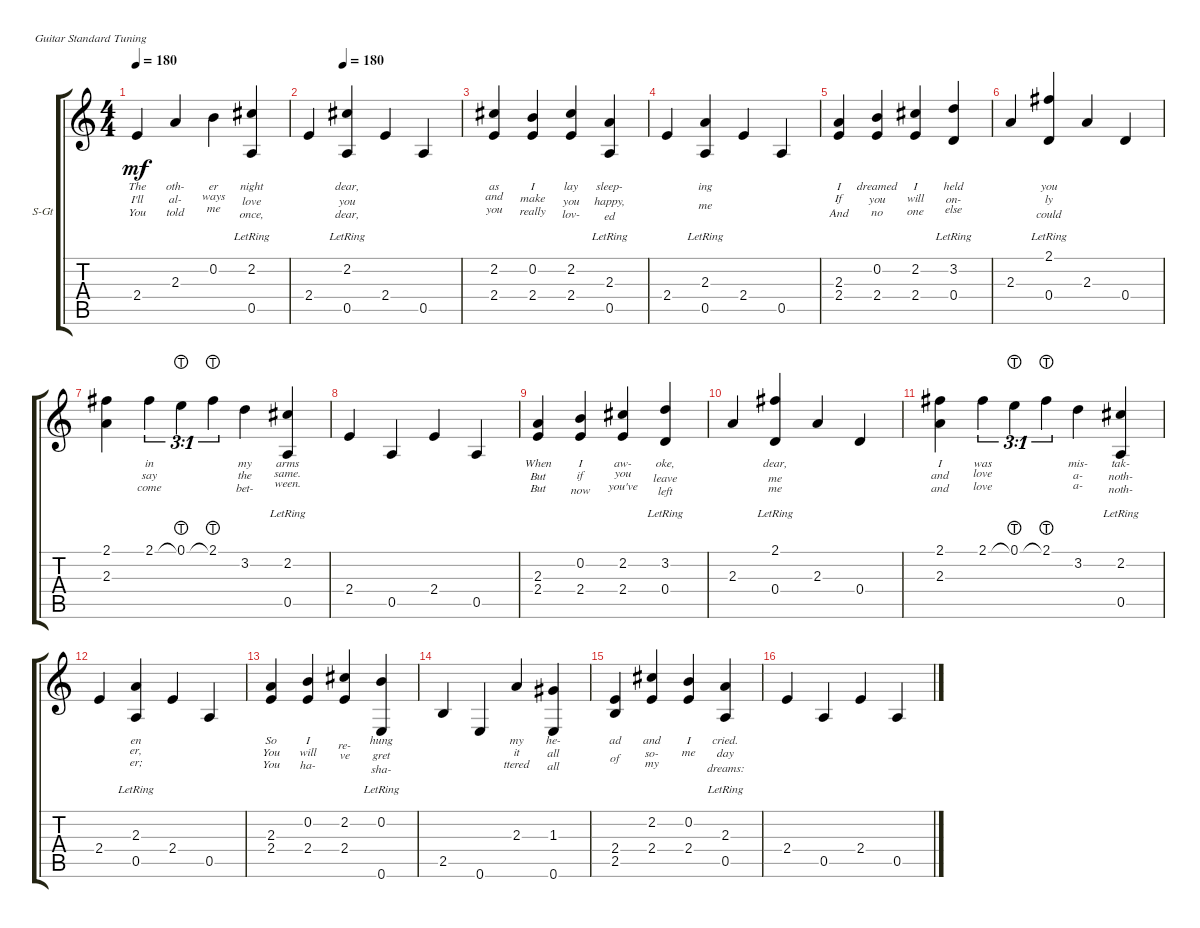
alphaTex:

\defaultSystemsLayout 4
\bracketExtendMode groupsimilarinstruments
\firstSystemTrackNameOrientation horizontal
\otherSystemsTrackNameOrientation horizontal
\track ("Steel Guitar" "S-Gt") {instrument acousticguitarsteel}
\staff {score tabs}
\tuning (E4 B3 G3 D3 A2 E2)
\ts (4 4)
\tempo 180
\clef g2
\ks c
2.4.4{lyrics (0 "The") lyrics (1 "I'll") lyrics (2 "You") lyrics (3 "") lyrics (4 "") dy mf instrument acousticguitarsteel} 2.3.4{lyrics (0 "oth-") lyrics (1 "al-") lyrics (2 "told") lyrics (3 "") lyrics (4 "")} 0.2.4{lyrics (0 "er") lyrics (1 "ways") lyrics (2 "me") lyrics (3 "") lyrics (4 "")} (2.2{lr} 0.5).4{lyrics (0 "night") lyrics (1 "love") lyrics (2 "once,") lyrics (3 "") lyrics (4 "")} |
\tempo (180 0.23125)
2.4.4{lyrics (0 "") lyrics (1 "") lyrics (2 "") lyrics (3 "") lyrics (4 "")} (2.2{lr} 0.5).4{lyrics (0 "dear,") lyrics (1 "you") lyrics (2 "dear,") lyrics (3 "") lyrics (4 "")} 2.4.4{lyrics (0 "") lyrics (1 "") lyrics (2 "") lyrics (3 "") lyrics (4 "")} 0.5.4{lyrics (0 "") lyrics (1 "") lyrics (2 "") lyrics (3 "") lyrics (4 "")} |
(2.4 2.2).4{lyrics (0 "as") lyrics (1 "and") lyrics (2 "you") lyrics (3 "") lyrics (4 "")} (0.2 2.4).4{lyrics (0 "I") lyrics (1 "make") lyrics (2 "really") lyrics (3 "") lyrics (4 "")} (2.4 2.2).4{lyrics (0 "lay") lyrics (1 "you") lyrics (2 "lov-") lyrics (3 "") lyrics (4 "")} (2.3{lr} 0.5).4{lyrics (0 "sleep-") lyrics (1 "happy,") lyrics (2 "ed") lyrics (3 "") lyrics (4 "")} |
2.4.4{lyrics (0 "") lyrics (1 "") lyrics (2 "") lyrics (3 "") lyrics (4 "")} (2.3{lr} 0.5).4{lyrics (0 "ing") lyrics (1 "") lyrics (2 "me") lyrics (3 "") lyrics (4 "")} 2.4.4{lyrics (0 "") lyrics (1 "") lyrics (2 "") lyrics (3 "") lyrics (4 "")} 0.5.4{lyrics (0 "") lyrics (1 "") lyrics (2 "") lyrics (3 "") lyrics (4 "")} |
(2.4 2.3).4{lyrics (0 "I") lyrics (1 "If") lyrics (2 "And") lyrics (3 "") lyrics (4 "")} (2.4 0.2).4{lyrics (0 "dreamed") lyrics (1 "you") lyrics (2 "no") lyrics (3 "") lyrics (4 "")} (2.4 2.2).4{lyrics (0 "I") lyrics (1 "will") lyrics (2 "one") lyrics (3 "") lyrics (4 "")} (0.4 3.2{lr}).4{lyrics (0 "held") lyrics (1 "on-") lyrics (2 "else") lyrics (3 "") lyrics (4 "")} |
2.3.4{lyrics (0 "") lyrics (1 "") lyrics (2 "") lyrics (3 "") lyrics (4 "")} (2.1{lr} 0.4).4{lyrics (0 "you") lyrics (1 "ly") lyrics (2 "could") lyrics (3 "") lyrics (4 "")} 2.3.4{lyrics (0 "") lyrics (1 "") lyrics (2 "") lyrics (3 "") lyrics (4 "")} 0.4.4{lyrics (0 "") lyrics (1 "") lyrics (2 "") lyrics (3 "") lyrics (4 "")} |
(2.3 2.1).4{lyrics (0 "") lyrics (1 "") lyrics (2 "") lyrics (3 "") lyrics (4 "")} 2.1.4{tu (3 1) lyrics (0 "in") lyrics (1 "say") lyrics (2 "come") lyrics (3 "") lyrics (4 "")} 0.1{lht}.4{tu (3 1) lyrics (0 "") lyrics (1 "") lyrics (2 "") lyrics (3 "") lyrics (4 "")} 2.1{lht}.4{tu (3 1) lyrics (0 "") lyrics (1 "") lyrics (2 "") lyrics (3 "") lyrics (4 "")} 3.2.4{lyrics (0 "my") lyrics (1 "the") lyrics (2 "bet-") lyrics (3 "") lyrics (4 "")} (2.2{lr} 0.5).4{lyrics (0 "arms") lyrics (1 "same.") lyrics (2 "ween.") lyrics (3 "") lyrics (4 "")} |
2.4.4{lyrics (0 "") lyrics (1 "") lyrics (2 "") lyrics (3 "") lyrics (4 "")} 0.5.4{lyrics (0 "") lyrics (1 "") lyrics (2 "") lyrics (3 "") lyrics (4 "")} 2.4.4{lyrics (0 "") lyrics (1 "") lyrics (2 "") lyrics (3 "") lyrics (4 "")} 0.5.4{lyrics (0 "") lyrics (1 "") lyrics (2 "") lyrics (3 "") lyrics (4 "")} |
(2.4 2.3).4{lyrics (0 "When") lyrics (1 "But") lyrics (2 "But") lyrics (3 "") lyrics (4 "")} (2.4 0.2).4{lyrics (0 "I") lyrics (1 "if") lyrics (2 "now") lyrics (3 "") lyrics (4 "")} (2.2 2.4).4{lyrics (0 "aw-") lyrics (1 "you") lyrics (2 "you've") lyrics (3 "") lyrics (4 "")} (0.4 3.2{lr}).4{lyrics (0 "oke,") lyrics (1 "leave") lyrics (2 "left") lyrics (3 "") lyrics (4 "")} |
2.3.4{lyrics (0 "") lyrics (1 "") lyrics (2 "") lyrics (3 "") lyrics (4 "")} (0.4 2.1{lr}).4{lyrics (0 "dear,") lyrics (1 "me") lyrics (2 "me") lyrics (3 "") lyrics (4 "")} 2.3.4{lyrics (0 "") lyrics (1 "") lyrics (2 "") lyrics (3 "") lyrics (4 "")} 0.4.4{lyrics (0 "") lyrics (1 "") lyrics (2 "") lyrics (3 "") lyrics (4 "")} |
(2.3 2.1).4{lyrics (0 "I") lyrics (1 "and") lyrics (2 "and") lyrics (3 "") lyrics (4 "")} 2.1.4{tu (3 1) lyrics (0 "was") lyrics (1 "love") lyrics (2 "love") lyrics (3 "") lyrics (4 "")} 0.1{lht}.4{tu (3 1) lyrics (0 "") lyrics (1 "") lyrics (2 "") lyrics (3 "") lyrics (4 "")} 2.1{lht}.4{tu (3 1) lyrics (0 "") lyrics (1 "") lyrics (2 "") lyrics (3 "") lyrics (4 "")} 3.2.4{lyrics (0 "mis-") lyrics (1 "a-") lyrics (2 "a-") lyrics (3 "") lyrics (4 "")} (2.2{lr} 0.5).4{lyrics (0 "tak-") lyrics (1 "noth-") lyrics (2 "noth-") lyrics (3 "") lyrics (4 "")} |
2.4.4{lyrics (0 "") lyrics (1 "") lyrics (2 "") lyrics (3 "") lyrics (4 "")} (0.5 2.3{lr}).4{lyrics (0 "en") lyrics (1 "er,") lyrics (2 "er;") lyrics (3 "") lyrics (4 "")} 2.4.4{lyrics (0 "") lyrics (1 "") lyrics (2 "") lyrics (3 "") lyrics (4 "")} 0.5.4{lyrics (0 "") lyrics (1 "") lyrics (2 "") lyrics (3 "") lyrics (4 "")} |
(2.3 2.4).4{lyrics (0 "So") lyrics (1 "You") lyrics (2 "You") lyrics (3 "") lyrics (4 "")} (2.4 0.2).4{lyrics (0 "I") lyrics (1 "will") lyrics (2 "ha-") lyrics (3 "") lyrics (4 "")} (2.2 2.4).4{lyrics (0 "") lyrics (1 "re-") lyrics (2 "ve") lyrics (3 "") lyrics (4 "")} (0.6 0.2{lr}).4{lyrics (0 "hung") lyrics (1 "gret") lyrics (2 "sha-") lyrics (3 "") lyrics (4 "")} |
2.5.4{lyrics (0 "") lyrics (1 "") lyrics (2 "") lyrics (3 "") lyrics (4 "")} 0.6.4{lyrics (0 "") lyrics (1 "") lyrics (2 "") lyrics (3 "") lyrics (4 "")} 2.3.4{lyrics (0 "my") lyrics (1 "it") lyrics (2 "ttered") lyrics (3 "") lyrics (4 "")} (1.3 0.6).4{lyrics (0 "he-") lyrics (1 "all") lyrics (2 "all") lyrics (3 "") lyrics (4 "")} |
(2.4 2.5).4{lyrics (0 "ad") lyrics (1 "") lyrics (2 "of") lyrics (3 "") lyrics (4 "")} (2.4 2.2).4{lyrics (0 "and") lyrics (1 "so-") lyrics (2 "my") lyrics (3 "") lyrics (4 "")} (2.4 0.2).4{lyrics (0 "I") lyrics (1 "me") lyrics (2 "") lyrics (3 "") lyrics (4 "")} (0.5 2.3{lr}).4{lyrics (0 "cried.") lyrics (1 "day") lyrics (2 "dreams:") lyrics (3 "") lyrics (4 "")} |
2.4.4{lyrics (0 "") lyrics (1 "") lyrics (2 "") lyrics (3 "") lyrics (4 "")} 0.5.4{lyrics (0 "") lyrics (1 "") lyrics (2 "") lyrics (3 "") lyrics (4 "")} 2.4.4{lyrics (0 "") lyrics (1 "") lyrics (2 "") lyrics (3 "") lyrics (4 "")} 0.5.4{lyrics (0 "") lyrics (1 "") lyrics (2 "") lyrics (3 "") lyrics (4 "")}
